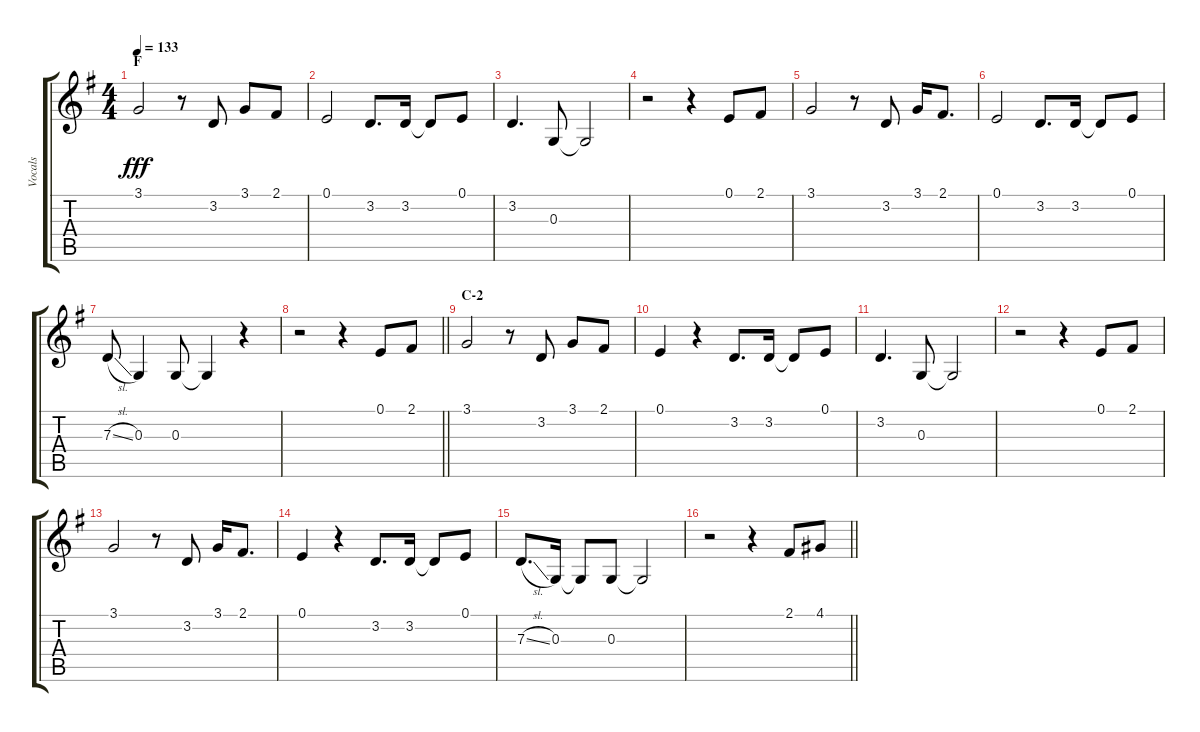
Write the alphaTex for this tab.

\track ("Vocals" "Vocals") {instrument voiceoohs}
\staff {score tabs}
\tuning (E4 B3 G3 D3 A2 E2) {hide}
\ts (4 4)
\section ("" "F")
\tempo 133
\clef g2
\ks g
3.1.2{dy fff} r.8 3.2.8 3.1.8 2.1.8 |
0.1.2 3.2.8{d} 3.2.16 3.2{t}.8 0.1.8 |
3.2.4{d} 0.3.8 0.3{t}.2 |
r.2 r.4 0.1.8 2.1.8 |
3.1.2 r.8 3.2.8 3.1.16 2.1.8{d} |
0.1.2 3.2.8{d} 3.2.16 3.2{t}.8 0.1.8 |
7.3{sl}.8 0.3.4 0.3.8 0.3{t}.4 r.4 |
\barLineRight lightlight
r.2 r.4 0.1.8 2.1.8 |
\section ("" "C-2")
3.1.2 r.8 3.2.8 3.1.8 2.1.8 |
0.1.4 r.4 3.2.8{d} 3.2.16 3.2{t}.8 0.1.8 |
3.2.4{d} 0.3.8 0.3{t}.2 |
r.2 r.4 0.1.8 2.1.8 |
3.1.2 r.8 3.2.8 3.1.16 2.1.8{d} |
0.1.4 r.4 3.2.8{d} 3.2.16 3.2{t}.8 0.1.8 |
7.3{sl}.8{d} 0.3.16 0.3{t}.8 0.3.8 0.3{t}.2 |
\barLineRight lightlight
r.2 r.4 2.1.8 4.1.8
